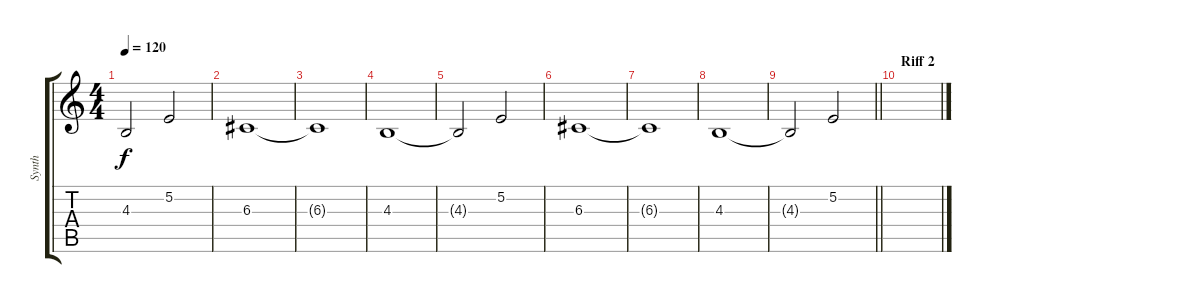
\track ("Synth" "Synth") {instrument stringensemble2}
\staff {score tabs}
\tuning (E4 B3 G3 D3 A2 E2) {hide}
\ts (4 4)
\tempo 120
\clef g2
\ks c
4.3{t}.2{dy f} 5.2.2 |
6.3.1 |
6.3{t}.1 |
4.3.1 |
4.3{t}.2 5.2.2 |
6.3.1 |
6.3{t}.1 |
4.3.1 |
\barLineRight lightlight
4.3{t}.2 5.2.2 |
\section ("" "Riff 2")
